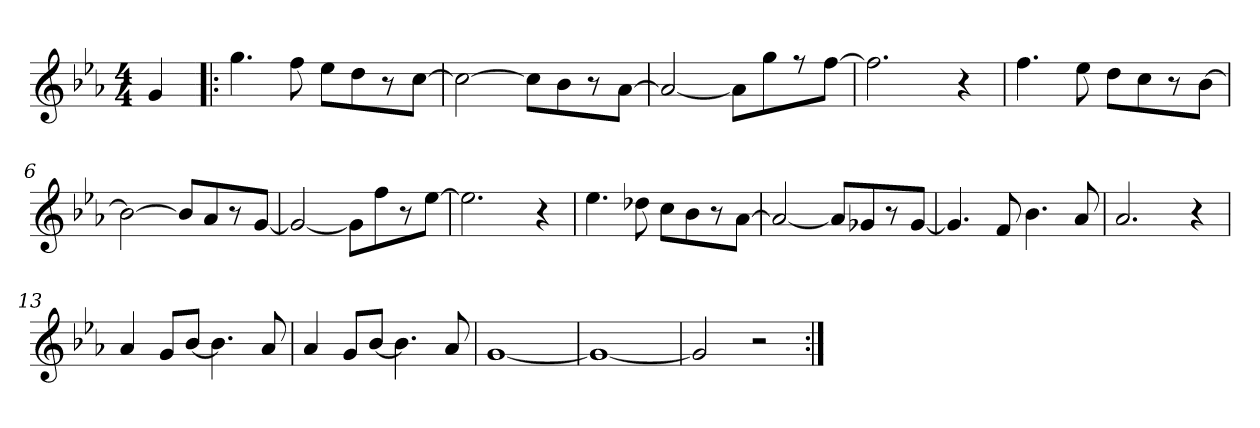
**kern
*part1
*staff1
*clefG2
*k[b-e-a-]
*E-:
*M4/4
=
4g/
=1!|:
4.gg\
8ff\
8ee-\L
8dd\
8r
[8cc\J
=2
2cc\_
8cc\L]
8b-\
8r
[8a-\J
=3
2a-/_
8a-\L]
8gg\
8r
[8ff\J
=4
2.ff\]
4r
!!LO:LB:g=z
=5
4.ff\
8ee-\
8dd\L
8cc\
8r
[8b-\J
=6
2b-\_
8b-/L]
8a-/
8r
[8g/J
=7
2g/_
8g\L]
8ff\
8r
[8ee-\J
=8
2.ee-\]
4r
=9
4.ee-\
8dd-X\
8cc\L
8b-\
8r
[8a-\J
!!LO:LB:g=z
=10
2a-/_
8a-/L]
8g-X/
8r
[8g-/J
=11
4.g-/]
8f/
4.b-\
8a-/
=12
2.a-/
4r
=13
4a-/
8g/L
[8b-/J
4.b-\]
8a-/
=14
4a-/
8g/L
[8b-/J
4.b-\]
8a-/
!!LO:LB:g=z
=15
[1g
=16
1g_
=17
2g/]
2r
=:|!
*-
